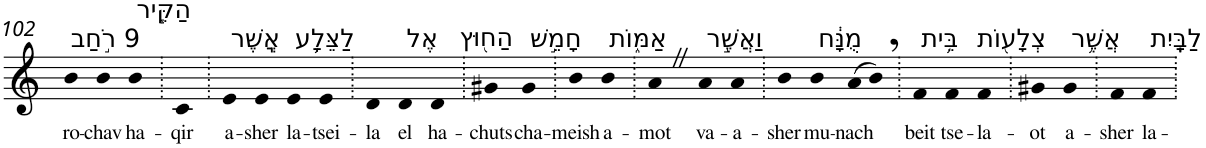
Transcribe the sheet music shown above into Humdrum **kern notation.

**kern	**text
*part1	*part1
*staff1	*staff1
*I"Piano	*
*I'Pno	*
!!LO:PB:g=z
*clefG2	*
*k[]	*
=102	=102
!LO:TX:a:t=9 רֹ֣חַב	!
!	!LO:LY:b
4b	ro-
!	!LO:LY:b
4b	-chav
!LO:TX:a:t=הַקִּ֧יר	!
!	!LO:LY:b
4b	ha-
=103.	=103.
!	!LO:LY:b
4c	-qir
=104.	=104.
!LO:TX:a:t=אֲֽשֶׁר	!
!	!LO:LY:b
4e	a-
!	!LO:LY:b
4e	-sher
!LO:TX:a:t=לַצֵּלָ֛ע	!
!	!LO:LY:b
4e	la-
!	!LO:LY:b
4e	-tsei-
=105.	=105.
!	!LO:LY:b
4d	-la
!LO:TX:a:t=אֶל	!
!	!LO:LY:b
4d	el
!LO:TX:a:t=הַח֖וּץ	!
!	!LO:LY:b
4d	ha-
=106.	=106.
!	!LO:LY:b
4g#X	-chuts
!LO:TX:a:t=חָמֵ֣שׁ	!
!	!LO:LY:b
4g#	cha-
=107.	=107.
!	!LO:LY:b
4b	-meish
!LO:TX:a:t=אַמּ֑וֹת	!
!	!LO:LY:b
4b	a-
=108.	=108.
!	!LO:LY:b
4aZ	-mot
!LO:TX:a:t=וַאֲשֶׁ֣ר	!
!	!LO:LY:b
4a	va-
!	!LO:LY:b
4a	-a-
=109.	=109.
!	!LO:LY:b
4b	-sher
!LO:TX:a:t=מֻנָּ֔ח	!
!	!LO:LY:b
4b	mu-
!	!LO:LY:b
(>8a	-nach
8b,)	.
=110.	=110.
!LO:TX:a:t=בֵּ֥ית	!
!	!LO:LY:b
4f	beit
!LO:TX:a:t=צְלָע֖וֹת	!
!	!LO:LY:b
4f	tse-
!	!LO:LY:b
4f	-la-
=111.	=111.
!	!LO:LY:b
4g#X	-ot
!LO:TX:a:t=אֲשֶׁ֥ר	!
!	!LO:LY:b
4g#	a-
=112.	=112.
!	!LO:LY:b
4f	-sher
!LO:TX:a:t=לַבָּֽיִת	!
!	!LO:LY:b
4f	la-
=.	=.
*-	*-
